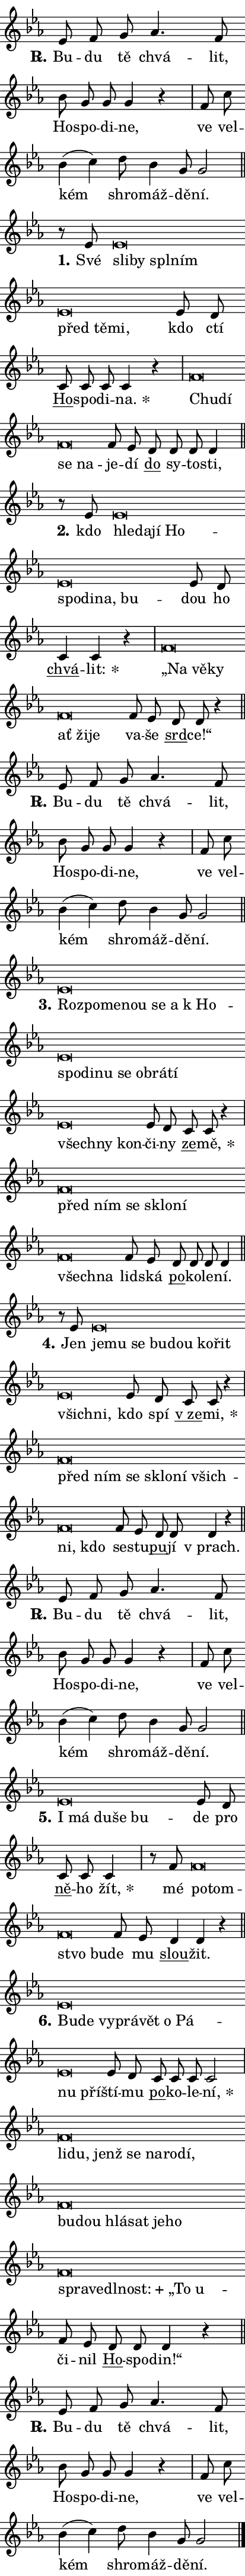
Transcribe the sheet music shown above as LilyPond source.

\version "2.24.0"
\header { tagline = "" }
\paper {
  indent = 0\cm
  top-margin = 0\cm
  right-margin = 0\cm
  bottom-margin = 0\cm
  left-margin = 0\cm
  paper-width = 7\cm
  page-breaking = #ly:one-page-breaking
  system-system-spacing.basic-distance = #11
  score-system-spacing.basic-distance = #11
  ragged-last = ##f
}


%% Author: Thomas Morley
%% https://lists.gnu.org/archive/html/lilypond-user/2020-05/msg00002.html
#(define (line-position grob)
"Returns position of @var[grob} in current system:
   @code{'start}, if at first time-step
   @code{'end}, if at last time-step
   @code{'middle} otherwise
"
  (let* ((col (ly:item-get-column grob))
         (ln (ly:grob-object col 'left-neighbor))
         (rn (ly:grob-object col 'right-neighbor))
         (col-to-check-left (if (ly:grob? ln) ln col))
         (col-to-check-right (if (ly:grob? rn) rn col))
         (break-dir-left
           (and
             (ly:grob-property col-to-check-left 'non-musical #f)
             (ly:item-break-dir col-to-check-left)))
         (break-dir-right
           (and
             (ly:grob-property col-to-check-right 'non-musical #f)
             (ly:item-break-dir col-to-check-right))))
        (cond ((eqv? 1 break-dir-left) 'start)
              ((eqv? -1 break-dir-right) 'end)
              (else 'middle))))

#(define (tranparent-at-line-position vctor)
  (lambda (grob)
  "Relying on @code{line-position} select the relevant enry from @var{vctor}.
Used to determine transparency,"
    (case (line-position grob)
      ((end) (not (vector-ref vctor 0)))
      ((middle) (not (vector-ref vctor 1)))
      ((start) (not (vector-ref vctor 2))))))

noteHeadBreakVisibility =
#(define-music-function (break-visibility)(vector?)
"Makes @code{NoteHead}s transparent relying on @var{break-visibility}"
#{
  \override NoteHead.transparent =
    #(tranparent-at-line-position break-visibility)
#})

#(define delete-ledgers-for-transparent-note-heads
  (lambda (grob)
    "Reads whether a @code{NoteHead} is transparent.
If so this @code{NoteHead} is removed from @code{'note-heads} from
@var{grob}, which is supposed to be @code{LedgerLineSpanner}.
As a result ledgers are not printed for this @code{NoteHead}"
    (let* ((nhds-array (ly:grob-object grob 'note-heads))
           (nhds-list
             (if (ly:grob-array? nhds-array)
                 (ly:grob-array->list nhds-array)
                 '()))
           ;; Relies on the transparent-property being done before
           ;; Staff.LedgerLineSpanner.after-line-breaking is executed.
           ;; This is fragile ...
           (to-keep
             (remove
               (lambda (nhd)
                 (ly:grob-property nhd 'transparent #f))
               nhds-list)))
      ;; TODO find a better method to iterate over grob-arrays, similiar
      ;; to filter/remove etc for lists
      ;; For now rebuilt from scratch
      (set! (ly:grob-object grob 'note-heads)  '())
      (for-each
        (lambda (nhd)
          (ly:pointer-group-interface::add-grob grob 'note-heads nhd))
        to-keep))))

hideNotes = {
  \noteHeadBreakVisibility #begin-of-line-visible
}
unHideNotes = {
  \noteHeadBreakVisibility #all-visible
}

% work-around for resetting accidentals
% https://lilypond.org/doc/v2.23/Documentation/notation/displaying-rhythms#unmetered-music
cadenzaMeasure = {
  \cadenzaOff
  \partial 1024 s1024
  \cadenzaOn
}

#(define-markup-command (accent layout props text) (markup?)
  "Underline accented syllable"
  (interpret-markup layout props
    #{\markup \override #'(offset . 4.3) \underline { #text }#}))

responsum = \markup \concat {
  "R" \hspace #-1.05 \path #0.1 #'((moveto 0 0.07) (lineto 0.9 0.8)) \hspace #0.05 "."
}

\layout {
    \context {
        \Staff
        \remove "Time_signature_engraver"
        \override LedgerLineSpanner.after-line-breaking = #delete-ledgers-for-transparent-note-heads
    }
    \context {
        \Voice {
            \override NoteHead.output-attributes = #'((class . "notehead"))
            \override Hairpin.height = #0.55
        }
    }
    \context {
        \Lyrics {
            \override StanzaNumber.output-attributes = #'((class . "stanzanumber"))
            \override LyricSpace.minimum-distance = #0.9
            \override LyricText.font-name = #"TeX Gyre Schola"
            \override LyricText.font-size = 1
            \override StanzaNumber.font-name = #"TeX Gyre Schola Bold"
            \override StanzaNumber.font-size = 1
        }
    }
}

% magnetic-lyrics.ily
%
%   written by
%     Jean Abou Samra <jean@abou-samra.fr>
%     Werner Lemberg <wl@gnu.org>
%
%   adapted by
%     Jiri Hon <jiri.hon@gmail.com>
%
% Version 2022-Apr-15

% https://www.mail-archive.com/lilypond-user@gnu.org/msg149350.html

#(define (Left_hyphen_pointer_engraver context)
   "Collect syllable-hyphen-syllable occurrences in lyrics and store
them in properties.  This engraver only looks to the left.  For
example, if the lyrics input is @code{foo -- bar}, it does the
following.

@itemize @bullet
@item
Set the @code{text} property of the @code{LyricHyphen} grob between
@q{foo} and @q{bar} to @code{foo}.

@item
Set the @code{left-hyphen} property of the @code{LyricText} grob with
text @q{foo} to the @code{LyricHyphen} grob between @q{foo} and
@q{bar}.
@end itemize

Use this auxiliary engraver in combination with the
@code{lyric-@/text::@/apply-@/magnetic-@/offset!} hook."
   (let ((hyphen #f)
         (text #f))
     (make-engraver
      (acknowledgers
       ((lyric-syllable-interface engraver grob source-engraver)
        (set! text grob)))
      (end-acknowledgers
       ((lyric-hyphen-interface engraver grob source-engraver)
        ;(when (not (grob::has-interface grob 'lyric-space-interface))
          (set! hyphen grob)));)
      ((stop-translation-timestep engraver)
       (when (and text hyphen)
         (ly:grob-set-object! text 'left-hyphen hyphen))
       (set! text #f)
       (set! hyphen #f)))))

#(define (lyric-text::apply-magnetic-offset! grob)
   "If the space between two syllables is less than the value in
property @code{LyricText@/.details@/.squash-threshold}, move the right
syllable to the left so that it gets concatenated with the left
syllable.

Use this function as a hook for
@code{LyricText@/.after-@/line-@/breaking} if the
@code{Left_@/hyphen_@/pointer_@/engraver} is active."
   (let ((hyphen (ly:grob-object grob 'left-hyphen #f)))
     (when hyphen
       (let ((left-text (ly:spanner-bound hyphen LEFT)))
         (when (grob::has-interface left-text 'lyric-syllable-interface)
           (let* ((common (ly:grob-common-refpoint grob left-text X))
                  (this-x-ext (ly:grob-extent grob common X))
                  (left-x-ext
                   (begin
                     ;; Trigger magnetism for left-text.
                     (ly:grob-property left-text 'after-line-breaking)
                     (ly:grob-extent left-text common X)))
                  ;; `delta` is the gap width between two syllables.
                  (delta (- (interval-start this-x-ext)
                            (interval-end left-x-ext)))
                  (details (ly:grob-property grob 'details))
                  (threshold (assoc-get 'squash-threshold details 0.2)))
             (when (< delta threshold)
               (let* (;; We have to manipulate the input text so that
                      ;; ligatures crossing syllable boundaries are not
                      ;; disabled.  For languages based on the Latin
                      ;; script this is essentially a beautification.
                      ;; However, for non-Western scripts it can be a
                      ;; necessity.
                      (lt (ly:grob-property left-text 'text))
                      (rt (ly:grob-property grob 'text))
                      (is-space (grob::has-interface hyphen 'lyric-space-interface))
                      (space (if is-space " " ""))
                      (space-markup (grob-interpret-markup grob " "))
                      (space-size (interval-length (ly:stencil-extent space-markup X)))
                      (extra-delta (if is-space space-size 0))
                      ;; Append new syllable.
                      (ltrt-space (if (and (string? lt) (string? rt))
                                (string-append lt space rt)
                                (make-concat-markup (list lt space rt))))
                      ;; Right-align `ltrt` to the right side.
                      (ltrt-space-markup (grob-interpret-markup
                               grob
                               (make-translate-markup
                                (cons (interval-length this-x-ext) 0)
                                (make-right-align-markup ltrt-space)))))
                 (begin
                   ;; Don't print `left-text`.
                   (ly:grob-set-property! left-text 'stencil #f)
                   ;; Set text and stencil (which holds all collected
                   ;; syllables so far) and shift it to the left.
                   (ly:grob-set-property! grob 'text ltrt-space)
                   (ly:grob-set-property! grob 'stencil ltrt-space-markup)
                   (ly:grob-translate-axis! grob (- (- delta extra-delta)) X))))))))))


#(define (lyric-hyphen::displace-bounds-first grob)
   ;; Make very sure this callback isn't triggered too early.
   (let ((left (ly:spanner-bound grob LEFT))
         (right (ly:spanner-bound grob RIGHT)))
     (ly:grob-property left 'after-line-breaking)
     (ly:grob-property right 'after-line-breaking)
     (ly:lyric-hyphen::print grob)))

squashThreshold = #0.4

\layout {
  \context {
    \Lyrics
    \consists #Left_hyphen_pointer_engraver
    \override LyricText.after-line-breaking =
      #lyric-text::apply-magnetic-offset!
    \override LyricHyphen.stencil = #lyric-hyphen::displace-bounds-first
    \override LyricText.details.squash-threshold = \squashThreshold
    \override LyricHyphen.minimum-distance = 0
    \override LyricHyphen.minimum-length = \squashThreshold
  }
}

squash = \override LyricText.details.squash-threshold = 9999
unSquash = \override LyricText.details.squash-threshold = \squashThreshold

left = \override LyricText.self-alignment-X = #LEFT
unLeft = \revert LyricText.self-alignment-X

starOffset = #(lambda (grob) 
                (let ((x_offset (ly:self-alignment-interface::aligned-on-x-parent grob)))
                  (if (= x_offset 0) 0 (+ x_offset 1.2))))

star = #(define-music-function (syllable)(string?)
"Append star separator at the end of a syllable"
#{
  \once \override LyricText.X-offset = #starOffset
  \lyricmode { \markup {
    #syllable
    \override #'((font-name . "TeX Gyre Schola Bold")) \hspace #0.2 \lower #0.65 \larger "*"
  } }
#})

starAccent = #(define-music-function (syllable)(string?)
"Append star separator at the end of a syllable and make accent"
#{
  \once \override LyricText.X-offset = #starOffset
  \lyricmode { \markup {
    \accent #syllable
    \override #'((font-name . "TeX Gyre Schola Bold")) \hspace #0.2 \lower #0.65 \larger "*"
  } }
#})

breath = #(define-music-function (syllable)(string?)
"Append breathing indicator at the end of a syllable"
#{
  \lyricmode { \markup { #syllable "+" } }
#})

optionalBreath = #(define-music-function (syllable)(string?)
"Append optional breathing indicator at the end of a syllable"
#{
  \lyricmode { \markup { #syllable "(+)" } }
#})


\score {
    <<
        \new Voice = "melody" { \cadenzaOn \key es \major \relative { es'8 f g as4. f8 \bar "" bes g g g4 r \cadenzaMeasure \bar "|" f8 c' \bar "" bes4( c) \bar "" d8 bes4 g8 g2 \cadenzaMeasure \bar "||" \break } }
        \new Lyrics \lyricsto "melody" { \lyricmode { \set stanza = \responsum
Bu -- du tě chvá -- lit, Ho -- spo -- di -- ne, ve vel -- kém shro -- máž -- dě -- ní. } }
    >>
    \layout {}
}

\score {
    <<
        \new Voice = "melody" { \cadenzaOn \key es \major \relative { r8 es'8 es\breve*1/16 \hideNotes \breve*1/16 \bar "" \breve*1/16 \bar "" \breve*1/16 \bar "" \breve*1/16 \bar "" \breve*1/16 \breve*1/16 \bar "" \unHideNotes es8 d \bar "" c c c c4 r \cadenzaMeasure \bar "|" f\breve*1/16 \hideNotes \breve*1/16 \bar "" \breve*1/16 \breve*1/16 \bar "" \unHideNotes f8 es \bar "" d d d d4 \cadenzaMeasure \bar "||" \break } }
        \new Lyrics \lyricsto "melody" { \lyricmode { \set stanza = "1."
Své \left sli -- \squash by spl -- ním před tě -- mi, \unLeft \unSquash kdo ctí \markup \accent Ho -- spo -- di -- \star na. \left Chu -- \squash dí se na -- \unLeft \unSquash je -- dí \markup \accent do sy -- to -- sti, } }
    >>
    \layout {}
}

\score {
    <<
        \new Voice = "melody" { \cadenzaOn \key es \major \relative { r8 es'8 es\breve*1/16 \hideNotes \breve*1/16 \bar "" \breve*1/16 \bar "" \breve*1/16 \bar "" \breve*1/16 \bar "" \breve*1/16 \bar "" \breve*1/16 \breve*1/16 \bar "" \unHideNotes es8 d \bar "" c4 c r \cadenzaMeasure \bar "|" f\breve*1/16 \hideNotes \breve*1/16 \bar "" \breve*1/16 \bar "" \breve*1/16 \bar "" \breve*1/16 \breve*1/16 \bar "" \unHideNotes f8 es \bar "" d8 d r4 \cadenzaMeasure \bar "||" \break } }
        \new Lyrics \lyricsto "melody" { \lyricmode { \set stanza = "2."
kdo \left hle -- \squash da -- jí Ho -- spo -- di -- na, bu -- \unLeft \unSquash dou ho \markup \accent chvá -- \star lit: \left „Na \squash vě -- ky ať ži -- je \unLeft \unSquash va -- še \markup \accent srd -- ce!“ } }
    >>
    \layout {}
}

\score {
    <<
        \new Voice = "melody" { \cadenzaOn \key es \major \relative { es'8 f g as4. f8 \bar "" bes g g g4 r \cadenzaMeasure \bar "|" f8 c' \bar "" bes4( c) \bar "" d8 bes4 g8 g2 \cadenzaMeasure \bar "||" \break } }
        \new Lyrics \lyricsto "melody" { \lyricmode { \set stanza = \responsum
Bu -- du tě chvá -- lit, Ho -- spo -- di -- ne, ve vel -- kém shro -- máž -- dě -- ní. } }
    >>
    \layout {}
}

\score {
    <<
        \new Voice = "melody" { \cadenzaOn \key es \major \relative { es'\breve*1/16 \hideNotes \breve*1/16 \bar "" \breve*1/16 \bar "" \breve*1/16 \bar "" \breve*1/16 \bar "" \breve*1/16 \bar "" \breve*1/16 \bar "" \breve*1/16 \bar "" \breve*1/16 \bar "" \breve*1/16 \bar "" \breve*1/16 \bar "" \breve*1/16 \bar "" \breve*1/16 \bar "" \breve*1/16 \bar "" \breve*1/16 \bar "" \breve*1/16 \breve*1/16 \bar "" \unHideNotes es8 d \bar "" c8 c r4 \cadenzaMeasure \bar "|" f\breve*1/16 \hideNotes \breve*1/16 \bar "" \breve*1/16 \bar "" \breve*1/16 \bar "" \breve*1/16 \bar "" \breve*1/16 \breve*1/16 \bar "" \unHideNotes f8 es \bar "" d d d d4 \cadenzaMeasure \bar "||" \break } }
        \new Lyrics \lyricsto "melody" { \lyricmode { \set stanza = "3."
\left Roz -- \squash po -- me -- nou se a "k Ho" -- spo -- di -- nu se ob -- rá -- tí všech -- ny kon -- \unLeft \unSquash či -- ny \markup \accent ze -- \star mě, \left před \squash ním se sklo -- ní všech -- na \unLeft \unSquash lid -- ská \markup \accent po -- ko -- le -- ní. } }
    >>
    \layout {}
}

\score {
    <<
        \new Voice = "melody" { \cadenzaOn \key es \major \relative { r8 es'8 es\breve*1/16 \hideNotes \breve*1/16 \bar "" \breve*1/16 \bar "" \breve*1/16 \bar "" \breve*1/16 \bar "" \breve*1/16 \bar "" \breve*1/16 \bar "" \breve*1/16 \breve*1/16 \bar "" \unHideNotes es8 d \bar "" c8 c r4 \cadenzaMeasure \bar "|" f\breve*1/16 \hideNotes \breve*1/16 \bar "" \breve*1/16 \bar "" \breve*1/16 \bar "" \breve*1/16 \bar "" \breve*1/16 \bar "" \breve*1/16 \breve*1/16 \bar "" \unHideNotes f8 es \bar "" d d d4 r \cadenzaMeasure \bar "||" \break } }
        \new Lyrics \lyricsto "melody" { \lyricmode { \set stanza = "4."
Jen \left je -- \squash mu se bu -- dou ko -- řit všich -- ni, \unLeft \unSquash kdo spí \markup \accent "v ze" -- \star mi, \left před \squash ním se sklo -- ní všich -- ni, kdo \unLeft \unSquash se -- stu -- \markup \accent pu -- jí "v prach." } }
    >>
    \layout {}
}

\score {
    <<
        \new Voice = "melody" { \cadenzaOn \key es \major \relative { es'8 f g as4. f8 \bar "" bes g g g4 r \cadenzaMeasure \bar "|" f8 c' \bar "" bes4( c) \bar "" d8 bes4 g8 g2 \cadenzaMeasure \bar "||" \break } }
        \new Lyrics \lyricsto "melody" { \lyricmode { \set stanza = \responsum
Bu -- du tě chvá -- lit, Ho -- spo -- di -- ne, ve vel -- kém shro -- máž -- dě -- ní. } }
    >>
    \layout {}
}

\score {
    <<
        \new Voice = "melody" { \cadenzaOn \key es \major \relative { es'\breve*1/16 \hideNotes \breve*1/16 \bar "" \breve*1/16 \bar "" \breve*1/16 \breve*1/16 \bar "" \unHideNotes es8 d \bar "" c c c4 \cadenzaMeasure \bar "|" r8 f8 f\breve*1/16 \hideNotes \breve*1/16 \bar "" \breve*1/16 \breve*1/16 \bar "" \unHideNotes f8 es \bar "" d4 d r \cadenzaMeasure \bar "||" \break } }
        \new Lyrics \lyricsto "melody" { \lyricmode { \set stanza = "5."
\left I \squash má du -- še bu -- \unLeft \unSquash de pro \markup \accent ně -- ho \star žít, mé \left po -- \squash tom -- stvo bu -- \unLeft \unSquash de mu \markup \accent slou -- žit. } }
    >>
    \layout {}
}

\score {
    <<
        \new Voice = "melody" { \cadenzaOn \key es \major \relative { es'\breve*1/16 \hideNotes \breve*1/16 \bar "" \breve*1/16 \bar "" \breve*1/16 \bar "" \breve*1/16 \bar "" \breve*1/16 \bar "" \breve*1/16 \bar "" \breve*1/16 \breve*1/16 \bar "" \unHideNotes es8 d \bar "" c c c c2 \cadenzaMeasure \bar "|" f\breve*1/16 \hideNotes \breve*1/16 \bar "" \breve*1/16 \bar "" \breve*1/16 \bar "" \breve*1/16 \bar "" \breve*1/16 \bar "" \breve*1/16 \bar "" \breve*1/16 \bar "" \breve*1/16 \bar "" \breve*1/16 \bar "" \breve*1/16 \bar "" \breve*1/16 \bar "" \breve*1/16 \bar "" \breve*1/16 \bar "" \breve*1/16 \bar "" \breve*1/16 \bar "" \breve*1/16 \bar "" \breve*1/16 \breve*1/16 \bar "" \unHideNotes f8 es \bar "" d d d4 r \cadenzaMeasure \bar "||" \break } }
        \new Lyrics \lyricsto "melody" { \lyricmode { \set stanza = "6."
\left Bu -- \squash de vy -- prá -- vět o Pá -- nu pří -- \unLeft \unSquash ští -- mu \markup \accent po -- ko -- le -- \star ní, \left li -- \squash du, jenž se na -- ro -- dí, bu -- dou hlá -- sat je -- ho spra -- ve -- dl -- \breath "nost:" „To u -- \unLeft \unSquash či -- nil \markup \accent Ho -- spo -- din!“ } }
    >>
    \layout {}
}

\score {
    <<
        \new Voice = "melody" { \cadenzaOn \key es \major \relative { es'8 f g as4. f8 \bar "" bes g g g4 r \cadenzaMeasure \bar "|" f8 c' \bar "" bes4( c) \bar "" d8 bes4 g8 g2 \cadenzaMeasure \bar "||" \break } \bar "|." }
        \new Lyrics \lyricsto "melody" { \lyricmode { \set stanza = \responsum
Bu -- du tě chvá -- lit, Ho -- spo -- di -- ne, ve vel -- kém shro -- máž -- dě -- ní. } }
    >>
    \layout {}
}
